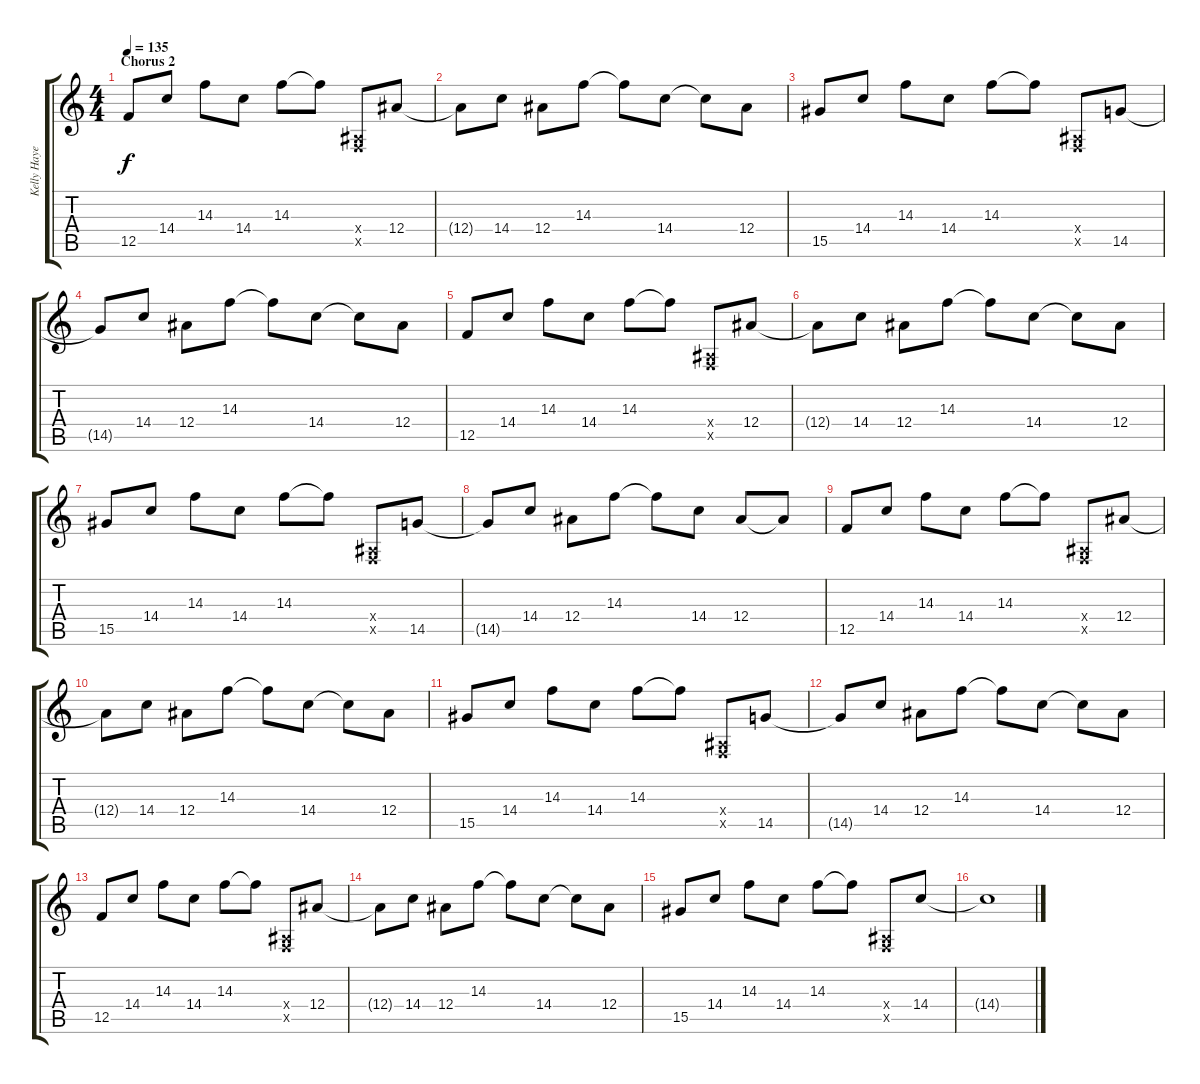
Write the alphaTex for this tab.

\track ("Kelly Hayes (Rhythm Guitar)" "Kelly Haye") {instrument electricguitarjazz}
\staff {score tabs}
\tuning (C4 G3 Eb3 Bb2 F2 C2) {hide}
\ts (4 4)
\section ("" "Chorus 2")
\tempo 135
\clef g2
\ks c
12.5.8{dy f} 14.4.8 14.3.8 14.4.8 14.3.8 14.3{t}.8 (0.4{x} 0.5{x}).8 12.4.8 |
12.4{t}.8 14.4.8 12.4.8 14.3.8 14.3{t}.8 14.4.8 14.4{t}.8 12.4.8 |
15.5.8 14.4.8 14.3.8 14.4.8 14.3.8 14.3{t}.8 (0.4{x} 0.5{x}).8 14.5.8 |
14.5{t}.8 14.4.8 12.4.8 14.3.8 14.3{t}.8 14.4.8 14.4{t}.8 12.4.8 |
12.5.8 14.4.8 14.3.8 14.4.8 14.3.8 14.3{t}.8 (0.4{x} 0.5{x}).8 12.4.8 |
12.4{t}.8 14.4.8 12.4.8 14.3.8 14.3{t}.8 14.4.8 14.4{t}.8 12.4.8 |
15.5.8 14.4.8 14.3.8 14.4.8 14.3.8 14.3{t}.8 (0.4{x} 0.5{x}).8 14.5.8 |
14.5{t}.8 14.4.8 12.4.8 14.3.8 14.3{t}.8 14.4.8 12.4.8 12.4{t}.8 |
12.5.8 14.4.8 14.3.8 14.4.8 14.3.8 14.3{t}.8 (0.4{x} 0.5{x}).8 12.4.8 |
12.4{t}.8 14.4.8 12.4.8 14.3.8 14.3{t}.8 14.4.8 14.4{t}.8 12.4.8 |
15.5.8 14.4.8 14.3.8 14.4.8 14.3.8 14.3{t}.8 (0.4{x} 0.5{x}).8 14.5.8 |
14.5{t}.8 14.4.8 12.4.8 14.3.8 14.3{t}.8 14.4.8 14.4{t}.8 12.4.8 |
12.5.8 14.4.8 14.3.8 14.4.8 14.3.8 14.3{t}.8 (0.4{x} 0.5{x}).8 12.4.8 |
12.4{t}.8 14.4.8 12.4.8 14.3.8 14.3{t}.8 14.4.8 14.4{t}.8 12.4.8 |
15.5.8 14.4.8 14.3.8 14.4.8 14.3.8 14.3{t}.8 (0.4{x} 0.5{x}).8 14.4.8 |
14.4{t}.1
